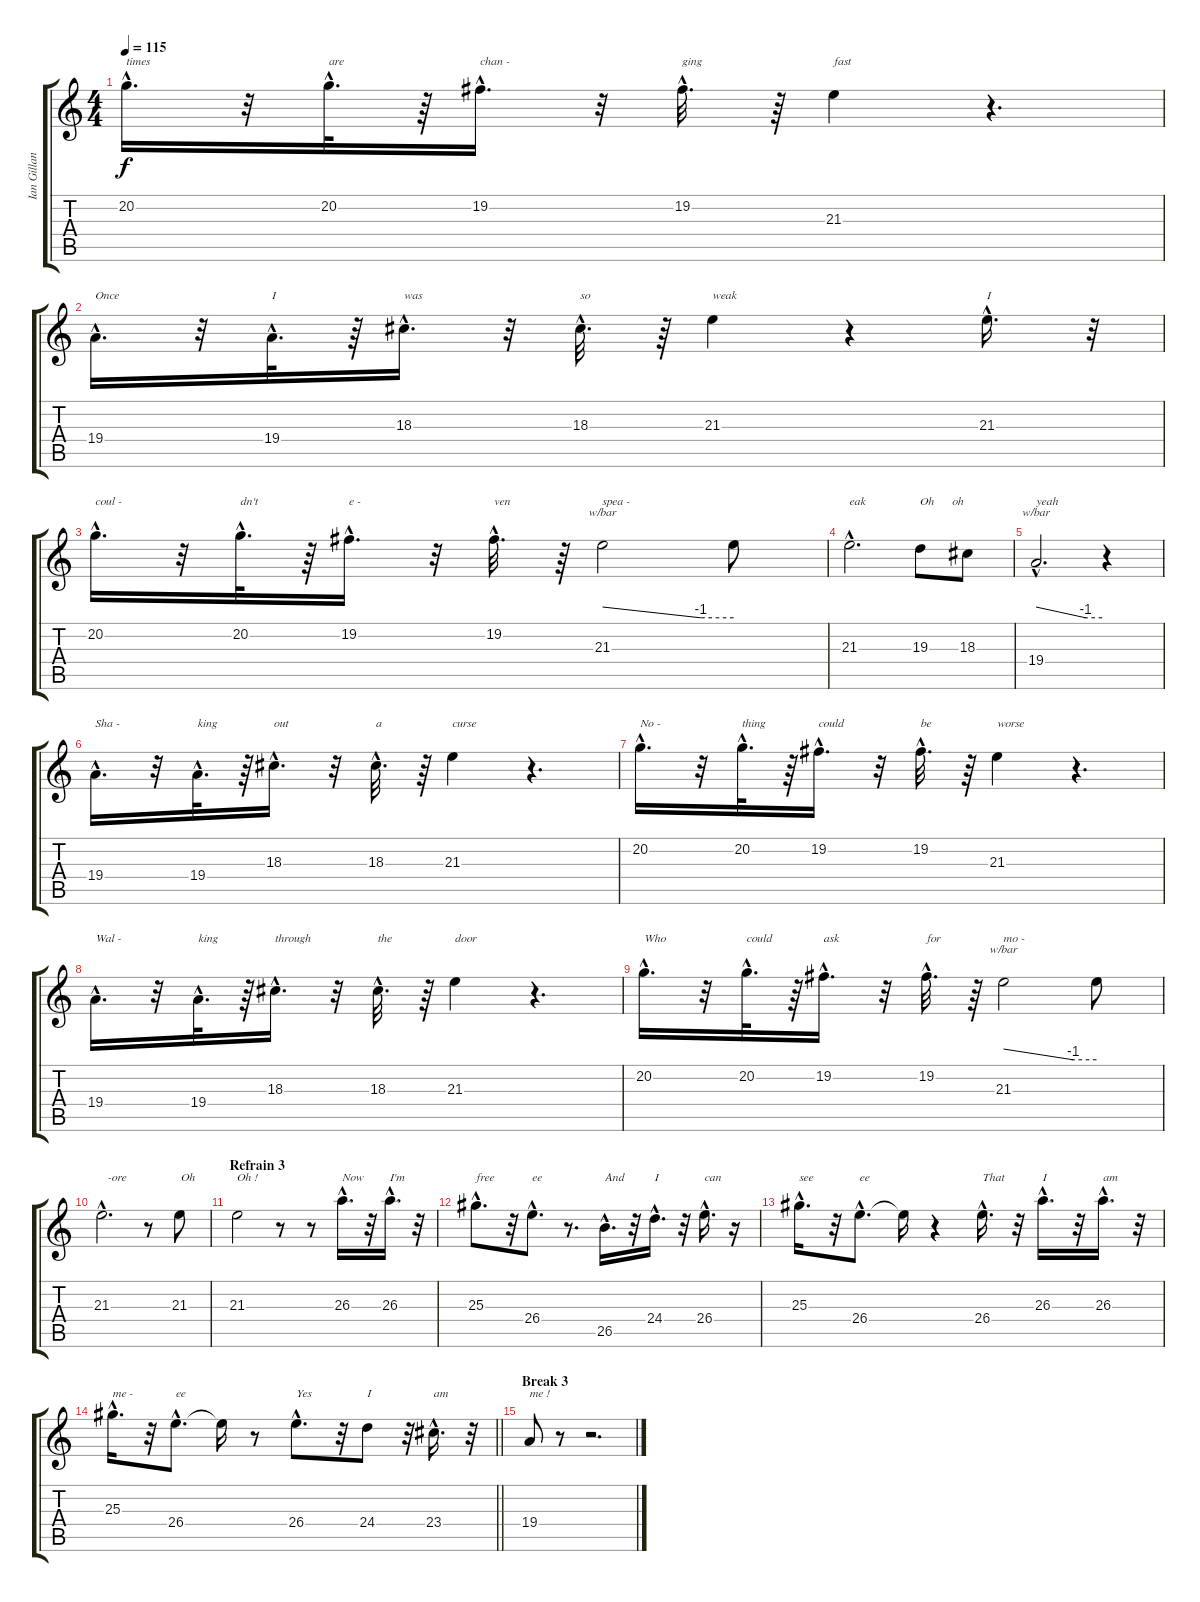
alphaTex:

\track ("Ian Gillan" "Ian Gillan") {instrument brasssection}
\staff {score tabs}
\tuning (E4 B3 G3 D3 A2 E2) {hide}
\ts (4 4)
\tempo 115
\clef g2
\ks c
20.2{hac}.16{d txt "times" dy f} r.32 20.2{hac}.32{d txt "are"} r.64 19.2{hac}.16{d txt "chan -"} r.32 19.2{hac}.32{d txt "ging"} r.64 21.3.4{txt "fast"} r.4{d} |
19.4{hac}.16{d txt "Once"} r.32 19.4{hac}.32{d txt "I"} r.64 18.3{hac}.16{d txt "was"} r.32 18.3{hac}.32{d txt "so"} r.64 21.3.4{txt "weak"} r.4 21.3{hac}.16{d txt "I"} r.32 |
20.2{hac}.16{d txt "coul -"} r.32 20.2{hac}.32{d txt "dn't"} r.64 19.2{hac}.16{d txt "e -"} r.32 19.2{hac}.32{d txt "ven"} r.64 21.3.2{tbe (custom default 0 0 45 -4 60 -4) txt "spea -"} 21.3{t}.8 |
21.3{hac}.2{d txt "eak"} 19.3.8{txt "Oh      oh"} 18.3.8 |
19.4{hac}.2{d tbe (custom default 0 0 45 -4 60 -4) txt "yeah"} r.4 |
19.4{hac}.16{d txt "Sha -"} r.32 19.4{hac}.32{d txt "king"} r.64 18.3{hac}.16{d txt "out"} r.32 18.3{hac}.32{d txt "a"} r.64 21.3.4{txt "curse"} r.4{d} |
20.2{hac}.16{d txt "No -"} r.32 20.2{hac}.32{d txt "thing"} r.64 19.2{hac}.16{d txt "could"} r.32 19.2{hac}.32{d txt "be"} r.64 21.3.4{txt "worse"} r.4{d} |
19.4{hac}.16{d txt "Wal -"} r.32 19.4{hac}.32{d txt "king"} r.64 18.3{hac}.16{d txt "through"} r.32 18.3{hac}.32{d txt "the"} r.64 21.3.4{txt "door"} r.4{d} |
20.2{hac}.16{d txt "Who"} r.32 20.2{hac}.32{d txt "could"} r.64 19.2{hac}.16{d txt "ask"} r.32 19.2{hac}.32{d txt "for"} r.64 21.3.2{tbe (custom default 0 0 45 -4 60 -4) txt "mo -"} 21.3{t}.8 |
21.3{hac}.2{d txt "  -ore"} r.8{txt "           Oh       "} 21.3.8 |
\section ("" "Refrain 3")
21.3.2{txt "Oh !"} r.8 r.8 26.3{hac}.16{d txt "Now"} r.32 26.3{hac}.16{d txt "I'm"} r.32 |
25.3{hac}.8{d txt "free"} r.32 26.4{hac}.8{d txt "ee"} r.8{d} 26.5{hac}.16{d txt "And"} r.32 24.4{hac}.16{d txt "I"} r.32 26.4{hac}.16{d txt "can"} r.16 |
25.3{hac}.16{d txt "see"} r.32 26.4{hac}.8{d txt "ee"} 26.4{t}.16 r.4 26.4{hac}.16{d txt "That"} r.32 26.3{hac}.16{d txt "I"} r.32 26.3{hac}.16{d txt "am"} r.32 |
\barLineRight lightlight
25.3{hac}.16{d txt "me -"} r.32 26.4{hac}.8{d txt "ee"} 26.4{t}.16 r.8 26.4{hac}.8{d txt "Yes "} r.32 24.4.8{txt "I"} r.32 23.4{hac}.16{d txt "am"} r.32 |
\section ("" "Break 3")
19.4.8{txt "me !"} r.8 r.2{d}
